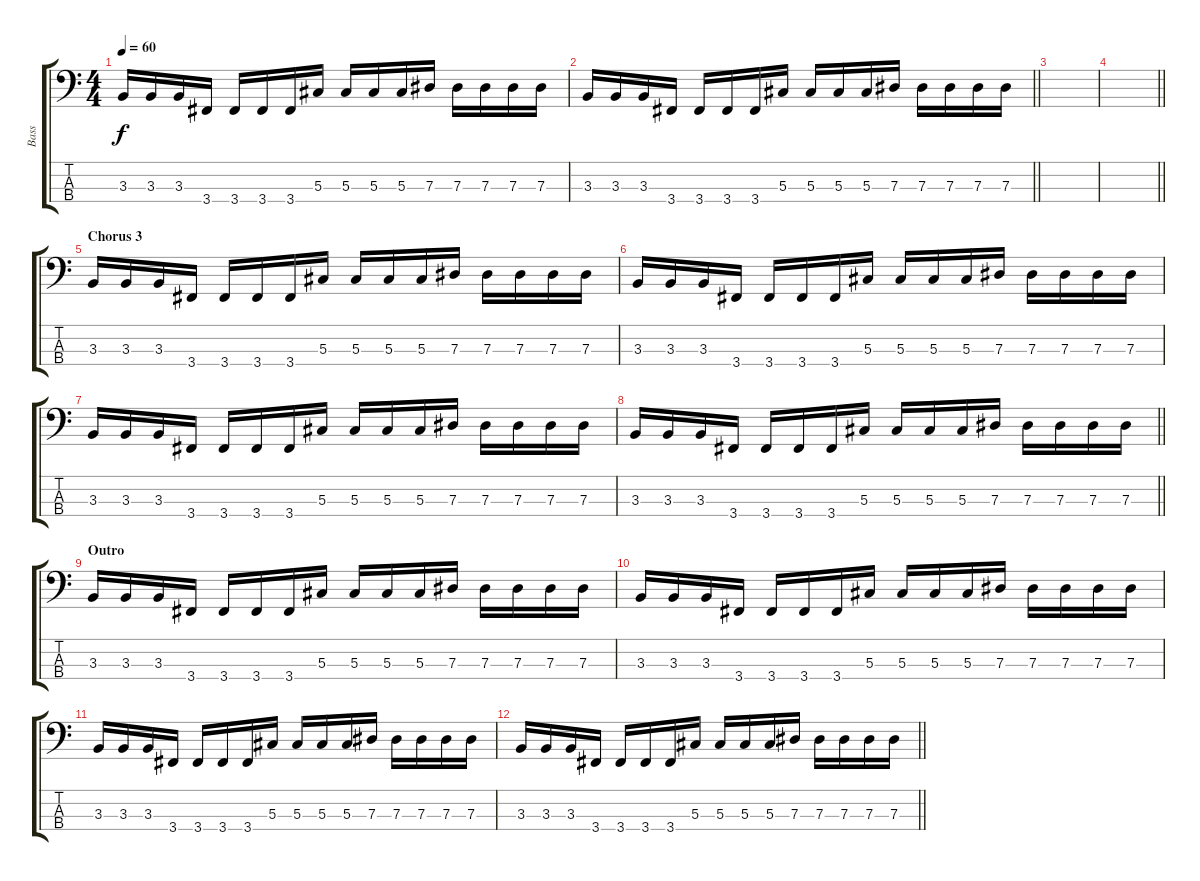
\track ("Bass" "Bass") {instrument electricbassfinger}
\staff {score tabs}
\tuning (Gb2 Db2 Ab1 Eb1) {hide}
\ts (4 4)
\tempo 60
\clef f4
\ks c
3.3.16{dy f} 3.3.16 3.3.16 3.4.16 3.4.16 3.4.16 3.4.16 5.3.16 5.3.16 5.3.16 5.3.16 7.3.16 7.3.16 7.3.16 7.3.16 7.3.16 |
\barLineRight lightlight
3.3.16 3.3.16 3.3.16 3.4.16 3.4.16 3.4.16 3.4.16 5.3.16 5.3.16 5.3.16 5.3.16 7.3.16 7.3.16 7.3.16 7.3.16 7.3.16 |
|
\barLineRight lightlight
|
\section ("" "Chorus 3")
3.3.16 3.3.16 3.3.16 3.4.16 3.4.16 3.4.16 3.4.16 5.3.16 5.3.16 5.3.16 5.3.16 7.3.16 7.3.16 7.3.16 7.3.16 7.3.16 |
3.3.16 3.3.16 3.3.16 3.4.16 3.4.16 3.4.16 3.4.16 5.3.16 5.3.16 5.3.16 5.3.16 7.3.16 7.3.16 7.3.16 7.3.16 7.3.16 |
3.3.16 3.3.16 3.3.16 3.4.16 3.4.16 3.4.16 3.4.16 5.3.16 5.3.16 5.3.16 5.3.16 7.3.16 7.3.16 7.3.16 7.3.16 7.3.16 |
\barLineRight lightlight
3.3.16 3.3.16 3.3.16 3.4.16 3.4.16 3.4.16 3.4.16 5.3.16 5.3.16 5.3.16 5.3.16 7.3.16 7.3.16 7.3.16 7.3.16 7.3.16 |
\section ("" "Outro")
3.3.16 3.3.16 3.3.16 3.4.16 3.4.16 3.4.16 3.4.16 5.3.16 5.3.16 5.3.16 5.3.16 7.3.16 7.3.16 7.3.16 7.3.16 7.3.16 |
3.3.16 3.3.16 3.3.16 3.4.16 3.4.16 3.4.16 3.4.16 5.3.16 5.3.16 5.3.16 5.3.16 7.3.16 7.3.16 7.3.16 7.3.16 7.3.16 |
3.3.16 3.3.16 3.3.16 3.4.16 3.4.16 3.4.16 3.4.16 5.3.16 5.3.16 5.3.16 5.3.16 7.3.16 7.3.16 7.3.16 7.3.16 7.3.16 |
\barLineRight lightlight
3.3.16 3.3.16 3.3.16 3.4.16 3.4.16 3.4.16 3.4.16 5.3.16 5.3.16 5.3.16 5.3.16 7.3.16 7.3.16 7.3.16 7.3.16 7.3.16
